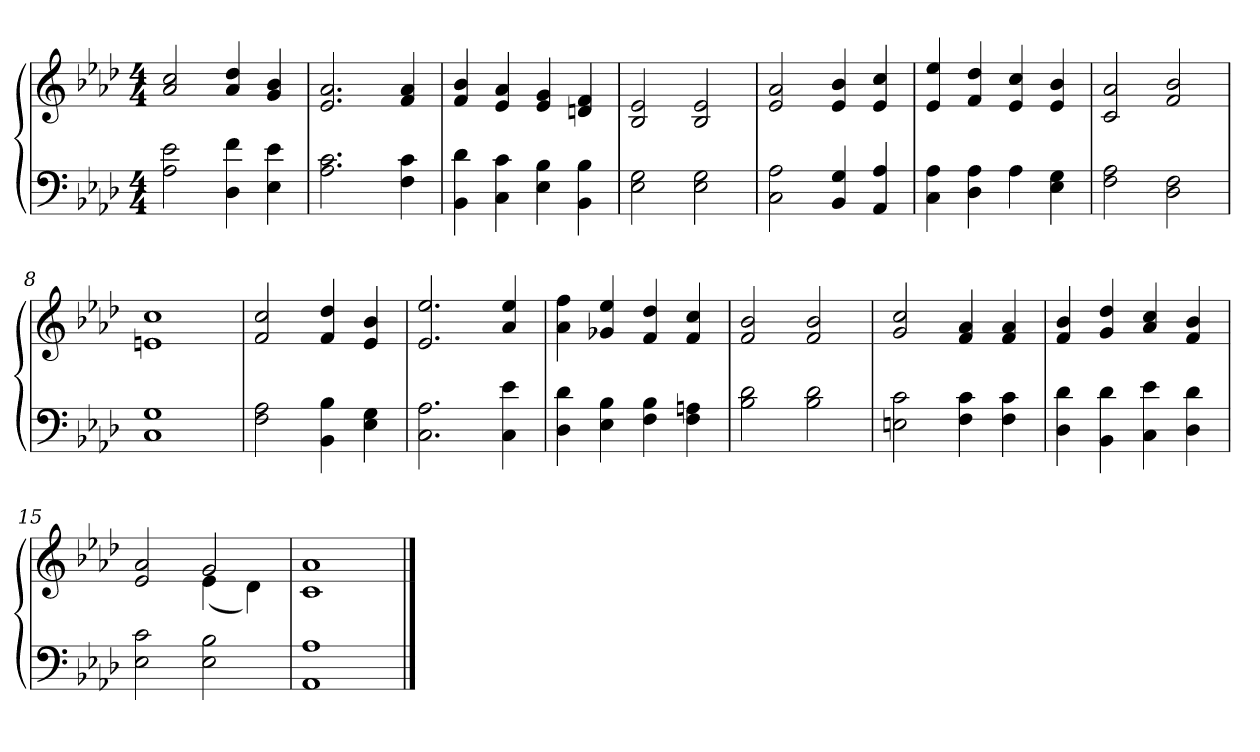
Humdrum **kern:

**kern	**kern
*part2	*part1
*staff2	*staff1
*clefF4	*clefG2
*k[b-e-a-d-]	*k[b-e-a-d-]
*A-:	*A-:
*M4/4	*M4/4
=1	=1
2A-\ 2e-\	2a-/ 2cc/
4D-\ 4f\	4a-/ 4dd-/
4E-\ 4e-\	4g/ 4b-/
=2	=2
2.A-\ 2.c\	2.e-/ 2.a-/
4F\ 4c\	4f/ 4a-/
=3	=3
4BB-\ 4d-\	4f/ 4b-/
4C\ 4c\	4e-/ 4a-/
4E-\ 4B-\	4e-/ 4g/
4BB-\ 4B-\	4dn/ 4f/
=4	=4
2E-\ 2G\	2B-/ 2e-/
2E-\ 2G\	2B-/ 2e-/
=5	=5
2C\ 2A-\	2e-/ 2a-/
4BB-/ 4G/	4e-/ 4b-/
4AA-/ 4A-/	4e-/ 4cc/
=6	=6
4C\ 4A-\	4e-/ 4ee-/
4D-\ 4A-\	4f/ 4dd-/
4A-\	4e-/ 4cc/
4E-\ 4G\	4e-/ 4b-/
=7	=7
2F\ 2A-\	2c/ 2a-/
2D-\ 2F\	2f/ 2b-/
=8	=8
1C 1G	1en 1cc
=9	=9
2F\ 2A-\	2f/ 2cc/
4BB-\ 4B-\	4f/ 4dd-/
4E-\ 4G\	4e-/ 4b-/
=10	=10
2.C\ 2.A-\	2.e-/ 2.ee-/
4C\ 4e-\	4a-/ 4ee-/
=11	=11
4D-\ 4d-\	4a-\ 4ff\
4E-\ 4B-\	4g-X/ 4ee-/
4F\ 4B-\	4f/ 4dd-/
4F\ 4An\	4f/ 4cc/
!!LO:LB:g=z
=12	=12
2B-\ 2d-\	2f/ 2b-/
2B-\ 2d-\	2f/ 2b-/
=13	=13
2En\ 2c\	2g/ 2cc/
4F\ 4c\	4f/ 4a-/
4F\ 4c\	4f/ 4a-/
=14	=14
4D-\ 4d-\	4f/ 4b-/
4BB-\ 4d-\	4g/ 4dd-/
4C\ 4e-\	4a-/ 4cc/
4D-\ 4d-\	4f/ 4b-/
=15	=15
*	*^
2E-\ 2c\	2e-/ 2a-/	2ryy
2E-\ 2B-\	2g/	(<4e-\
.	.	4d-\)
*	*v	*v
=16	=16
1AA- 1A-	1c 1a-
==	==
*-	*-
